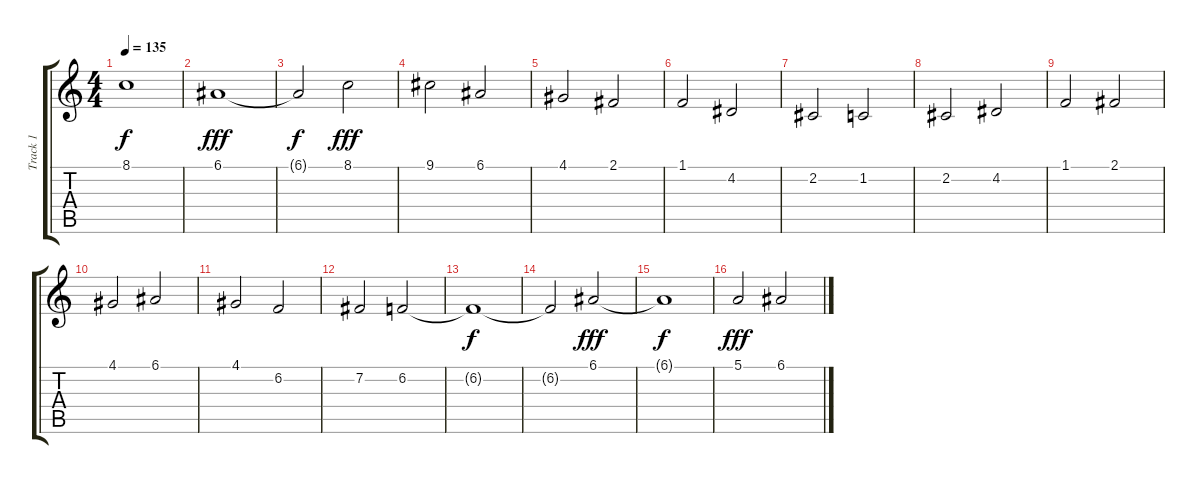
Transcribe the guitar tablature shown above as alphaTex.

\track ("Track 1" "Track 1") {instrument synthstrings1}
\staff {score tabs}
\tuning (E4 B3 G3 D3 A2 E2) {hide}
\ts (4 4)
\tempo 135
\clef g2
\ks c
8.1{t}.1{dy f} |
6.1.1{dy fff} |
6.1{t}.2{dy f} 8.1.2{dy fff} |
9.1.2 6.1.2 |
4.1.2 2.1.2 |
1.1.2 4.2.2 |
2.2.2 1.2.2 |
2.2.2 4.2.2 |
1.1.2 2.1.2 |
4.1.2 6.1.2 |
4.1.2 6.2.2 |
7.2.2 6.2.2{volume 10} |
6.2{t}.1{dy f} |
6.2{t}.2 6.1.2{dy fff volume 10} |
6.1{t}.1{dy f} |
5.1.2{dy fff} 6.1.2
